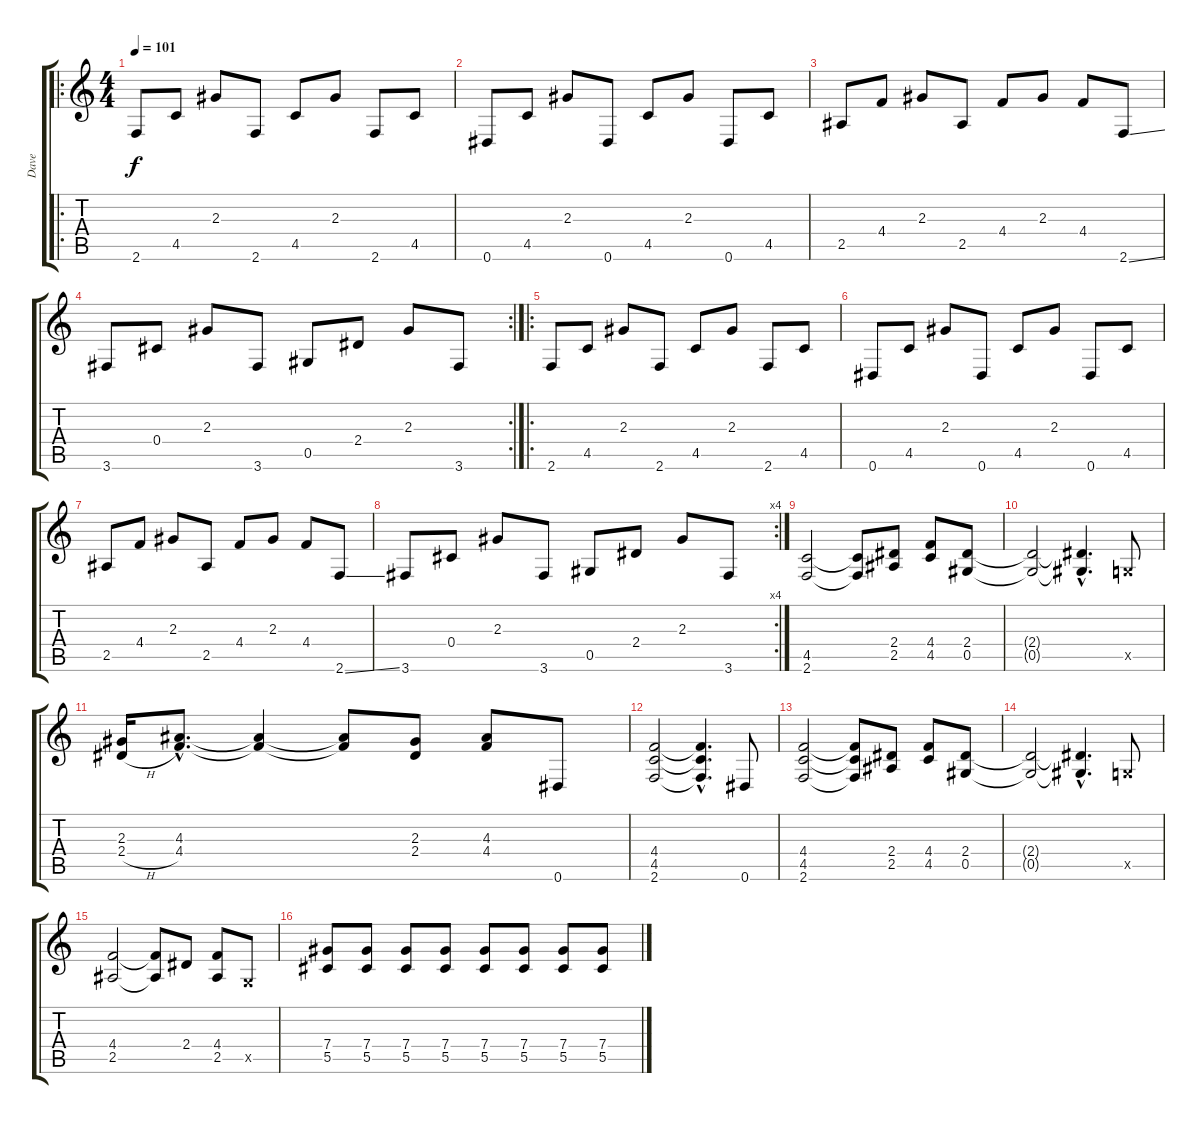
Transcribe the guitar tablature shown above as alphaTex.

\track ("Dave" "Dave") {instrument acousticguitarsteel}
\staff {score tabs}
\tuning (Eb4 Bb3 Gb3 Db3 Ab2 Eb2) {hide}
\ro
\ts (4 4)
\tempo 101
\clef g2
\ks c
2.6.8{dy f instrument acousticguitarsteel} 4.5.8 2.3.8 2.6.8 4.5.8 2.3.8 2.6.8 4.5.8 |
0.6.8 4.5.8 2.3.8 0.6.8 4.5.8 2.3.8 0.6.8 4.5.8 |
2.5.8 4.4.8 2.3.8 2.5.8 4.4.8 2.3.8 4.4.8 2.6{ss}.8 |
\rc 2
3.6.8 0.4.8 2.3.8 3.6.8 0.5.8 2.4.8 2.3.8 3.6.8 |
\ro
2.6.8 4.5.8 2.3.8 2.6.8 4.5.8 2.3.8 2.6.8 4.5.8 |
0.6.8 4.5.8 2.3.8 0.6.8 4.5.8 2.3.8 0.6.8 4.5.8 |
2.5.8 4.4.8 2.3.8 2.5.8 4.4.8 2.3.8 4.4.8 2.6{ss}.8 |
\rc 4
3.6.8 0.4.8 2.3.8 3.6.8 0.5.8 2.4.8 2.3.8 3.6.8 |
(4.5 2.6).2{instrument distortionguitar} (4.5{t} 2.6{t}).8 (2.4 2.5).8 (4.4 4.5).8 (2.4 0.5).8 |
(2.4{t} 0.5{t}).2 (2.4{hac t} 0.5{hac t}).4{d} -1.5{x}.8 |
(2.3 2.4{h}).16 (4.3{hac} 4.4{hac}).8{d} (4.3{t} 4.4{t}).4 (4.3{t} 4.4{t}).8 (2.3 2.4).8 (4.3 4.4).8 0.6.8 |
(4.4 4.5 2.6).2 (4.4{hac t} 4.5{hac t} 2.6{hac t}).4{d} 0.6.8 |
(4.4 4.5 2.6).2 (4.4{t} 4.5{t} 2.6{t}).8 (2.4 2.5).8 (4.4 4.5).8 (2.4 0.5).8 |
(2.4{t} 0.5{t}).2 (2.4{hac t} 0.5{hac t}).4{d} -1.5{x}.8 |
(4.4 2.5).2 (4.4{t} 2.5{t}).8 2.4.8 (4.4 2.5).8 -1.5{x}.8 |
(7.4 5.5).8 (7.4 5.5).8 (7.4 5.5).8 (7.4 5.5).8 (7.4 5.5).8 (7.4 5.5).8 (7.4 5.5).8 (7.4 5.5).8
